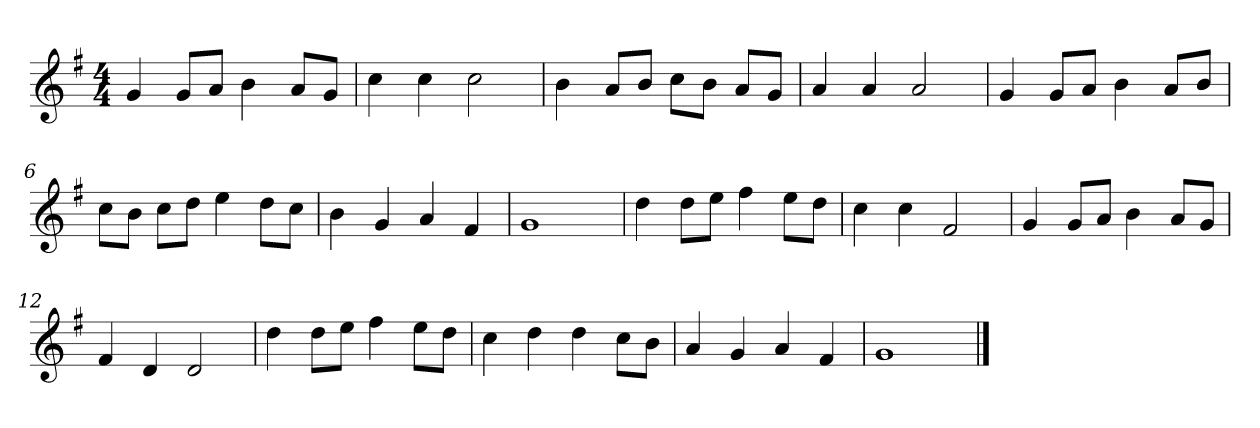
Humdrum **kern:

**kern
*part1
*staff1
*k[f#]
*M4/4
*MM120
=1
4g
8gL
8aJ
4b
8aL
8gJ
=2
4cc
4cc
2cc
=3
4b
8aL
8bJ
8ccL
8bJ
8aL
8gJ
=4
4a
4a
2a
=5
4g
8gL
8aJ
4b
8aL
8bJ
=6
8ccL
8bJ
8ccL
8ddJ
4ee
8ddL
8ccJ
=7
4b
4g
4a
4f#
=8
1g
=9
4dd
8ddL
8eeJ
4ff#
8eeL
8ddJ
=10
4cc
4cc
2f#
=11
4g
8gL
8aJ
4b
8aL
8gJ
=12
4f#
4d
2d
=13
4dd
8ddL
8eeJ
4ff#
8eeL
8ddJ
=14
4cc
4dd
4dd
8ccL
8bJ
=15
4a
4g
4a
4f#
=16
1g
==
*-
